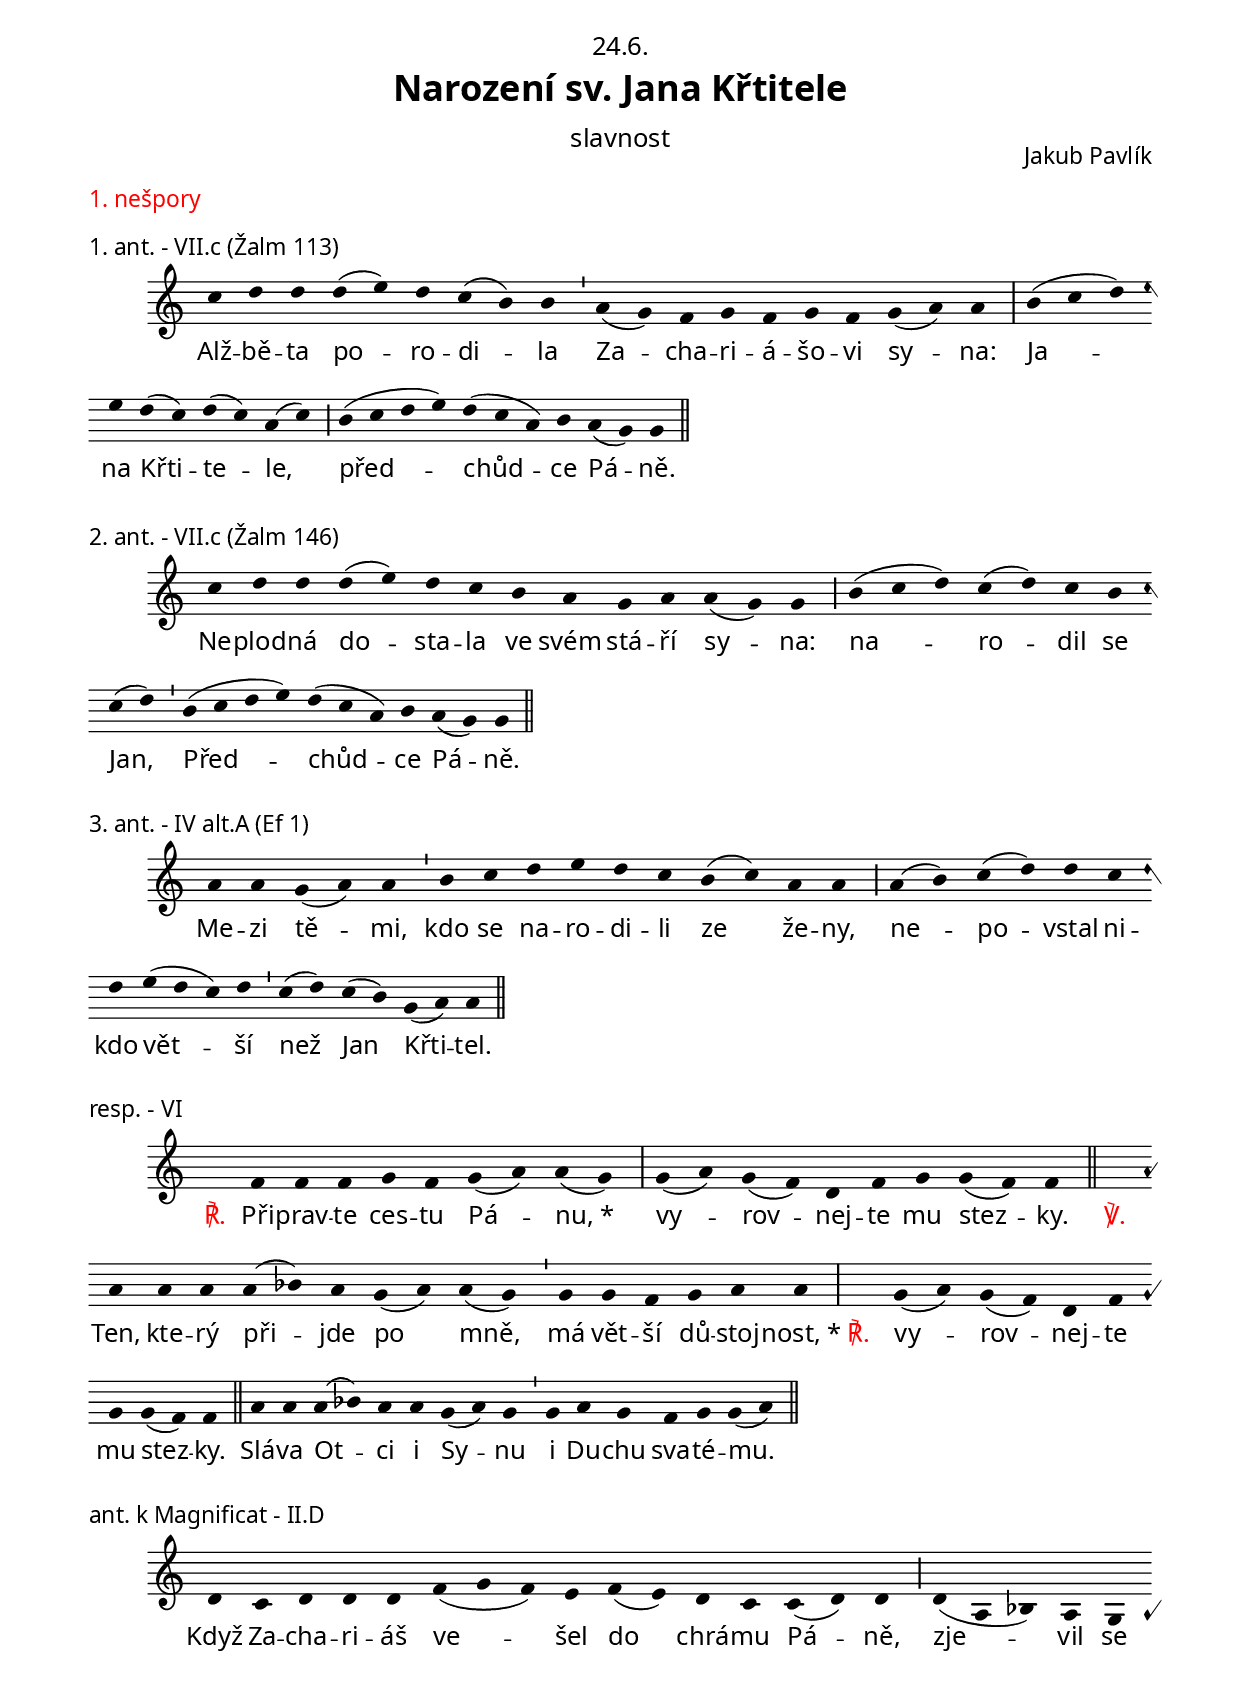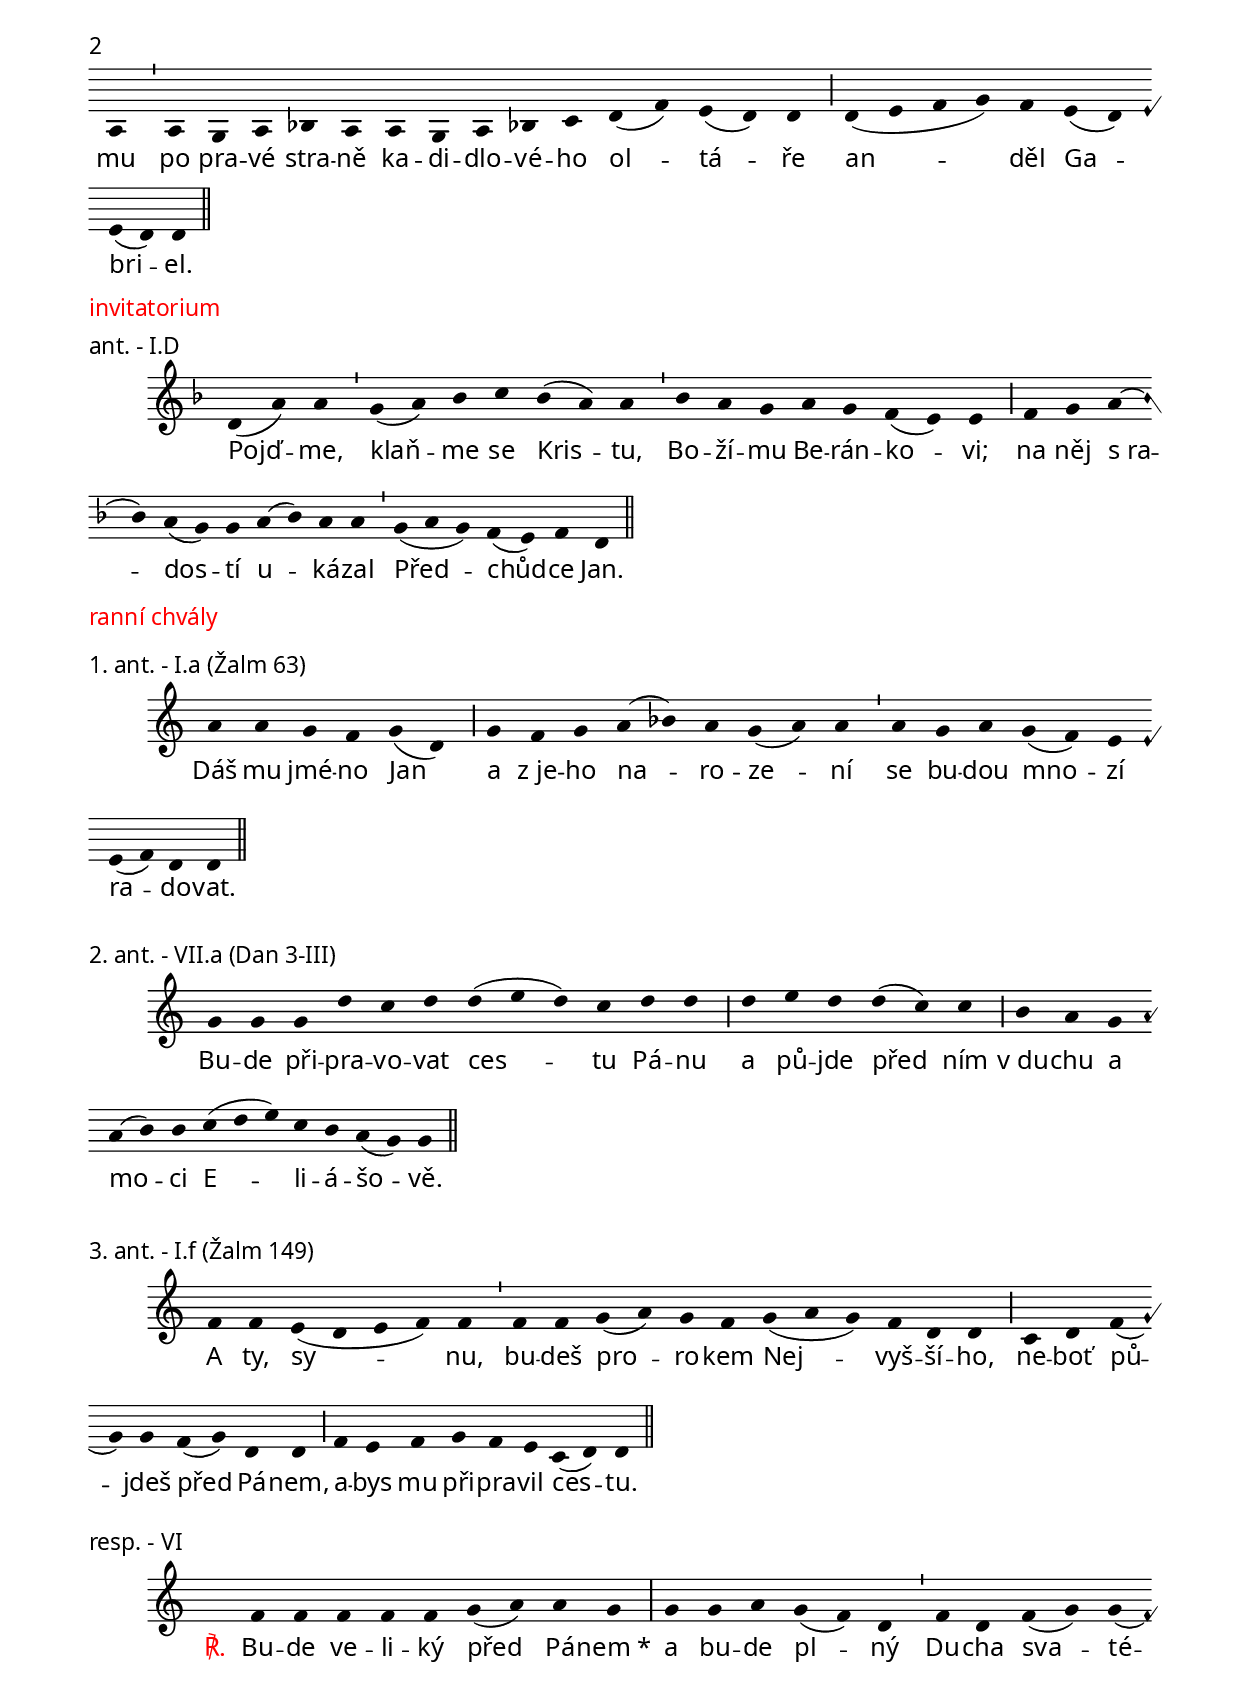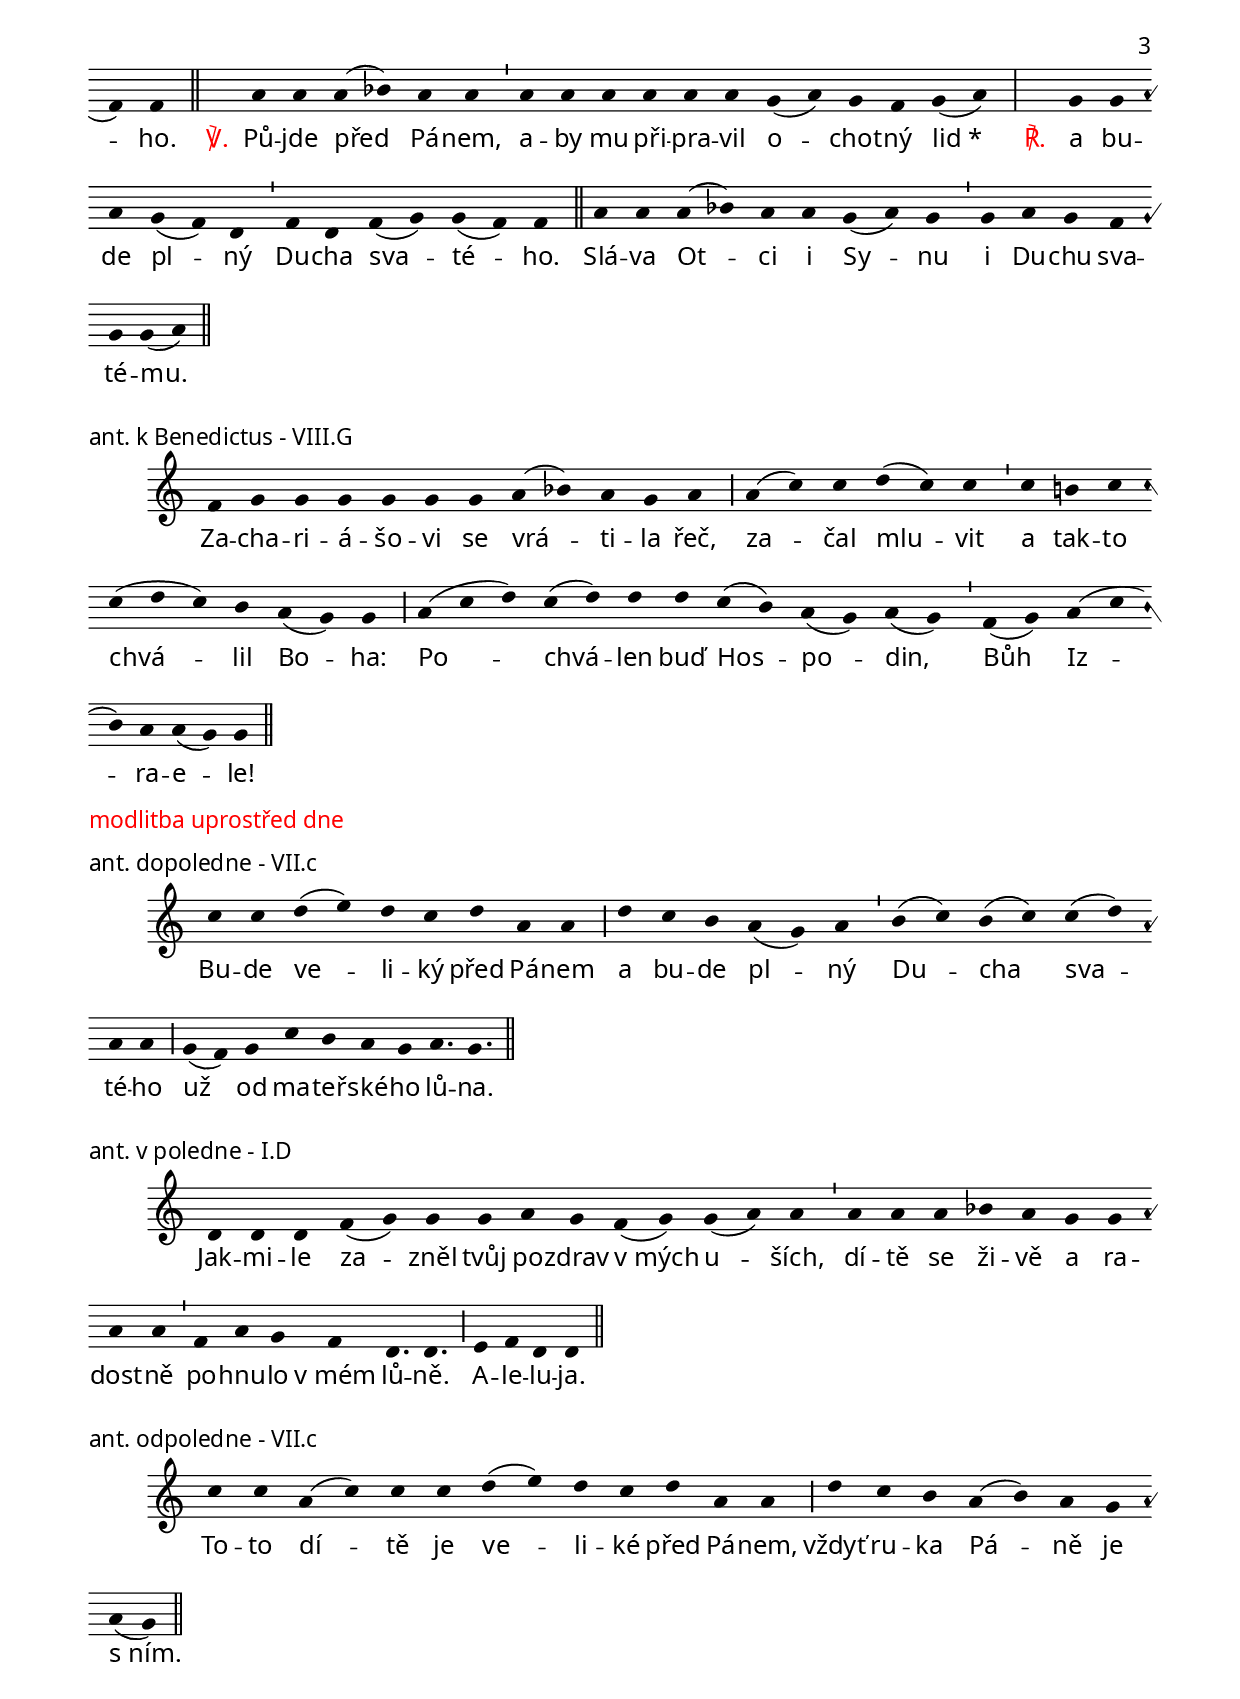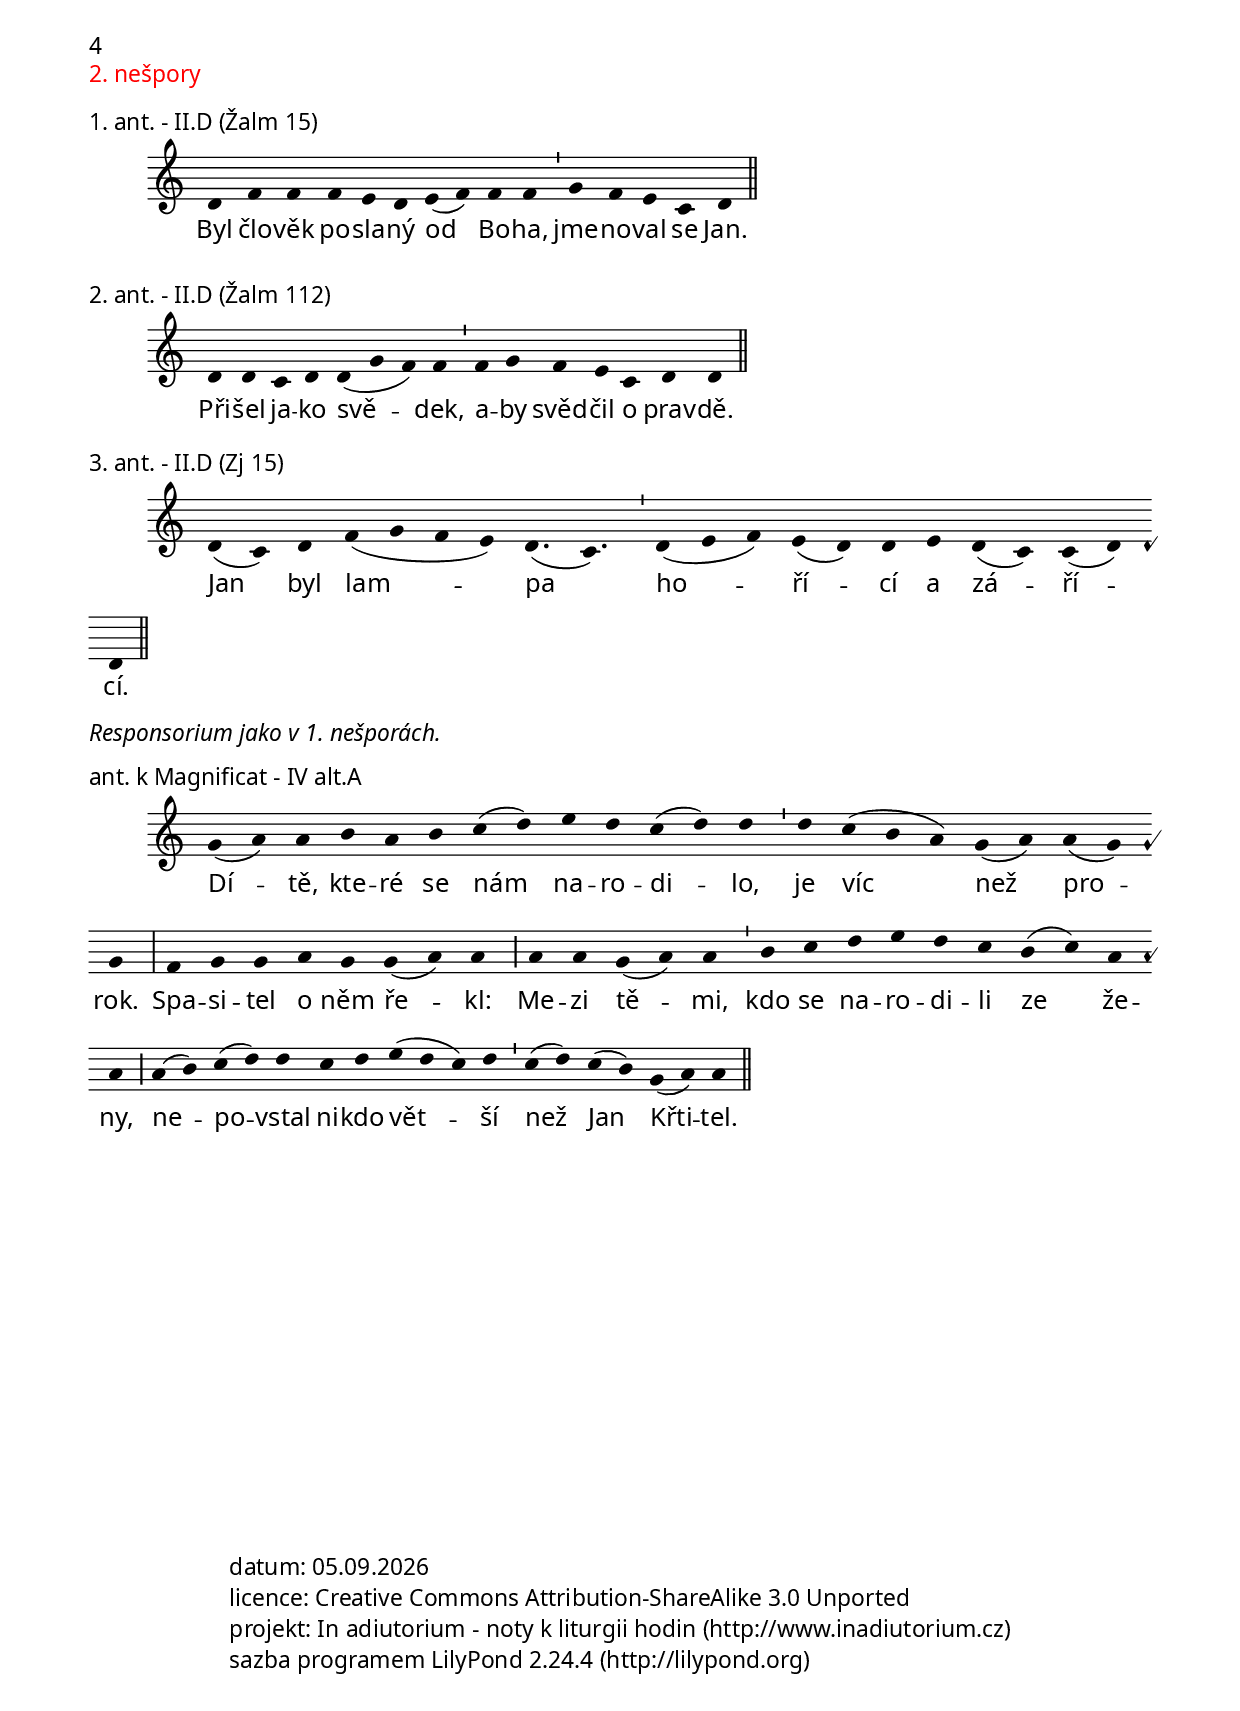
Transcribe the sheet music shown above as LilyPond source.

\version "2.15.37"

\include "../spolecne.ly"
\include "../dilyresponsorii.ly"

\header {
  title = \markup\titleSvatek
            "Narození sv. Jana Křtitele"
            slavnost
            24.6.
  composer = "Jakub Pavlík"
}



\markup {\nadpisHodinka {"1. nešpory"}}

\score {
  \relative c'' {
    \choralniRezim
    c4 d d d( e) d c( b) b \barMin a( g) f g f g f g( a) a \barMax
    b( c d) e d( c) d( c) a( c) \barMaior
    b( c d e) d( c a) b a( g) g \barFinalis
  }
  \addlyrics {
    Alž -- bě -- ta po -- ro -- di -- la Za -- cha -- ri -- á -- šo -- vi sy -- na:
    Ja -- na Křti -- te -- le,
    před -- chůd -- ce Pá -- ně.
  }
  \header {
    quid = "1. ant."
    modus = "VII"
    differentia = "c"
    psalmus = "Žalm 113"
    placet = "R - od _Zachariášovi_ dál hrůza"
    id = "1ne-a1"
    piece = \markup {\sestavTitulek}
  }
}

\score {
  \relative c'' {
    \choralniRezim
    c4 d d d( e) d c b a g a a( g) g \barMaior
    b( c d) c( d) c b c( d) \barMin
    b( c d e) d( c a) b a( g) g \barFinalis
  }
  \addlyrics {
    Ne -- plod -- ná do -- sta -- la ve svém stá -- ří sy -- na:
    na -- ro -- dil se Jan,
    Před -- chůd -- ce Pá -- ně.
  }
  \header {
    quid = "2. ant."
    modus = "VII"
    differentia = "c"
    psalmus = "Žalm 146"
    placet = "nic moc; po předělání předchozí zvážit, zda novou melodii zohlednit i zde"
    id = "1ne-a2"
    piece = \markup {\sestavTitulek}
  }
}

\score {
  \relative c'' {
    \choralniRezim
    a4 a g( a) a \barMin b c d e d c b( c) a a \barMaior
    a( b) c( d) d c d e( d c) d \barMin c( d) c( b) g( a) a \barFinalis
  }
  \addlyrics {
    Me -- zi tě -- mi, kdo se na -- ro -- di -- li ze že -- ny,
    ne -- po -- vstal ni -- kdo vět -- ší než Jan Křti -- tel.
  }
  \header {
    quid = "3. ant."
    modus = "IV alt"
    differentia = "A"
    psalmus = "Ef 1"
    placet = "_než Jan Křtitel_ působí těžkopádně"
    id = "1ne-a3"
    piece = \markup {\sestavTitulek}
  }
}

\score {
  \relative c' {
    \choralniRezim

    % R
    \neviditelna f
    f4 f f g f g( a) a( g) \barMax
    g( a) g( f) d f g g( f) f \barFinalis
    % V
    \neviditelna a
    a4 a a a( bes) a g( a) a( g) \barMin g g f g a a \barMax
    % R
    \neviditelna a
    g( a) g( f) d f g g( f) f \barFinalis
    % Slava
    \respVIdoxologie \barFinalis
  }
  \addlyrics {
    \Response Při -- prav -- te ces -- tu Pá -- nu,_*
    vy -- rov -- nej -- te mu stez -- ky.
    \Verse Ten, kte -- rý při -- jde po mně, má vět -- ší dů -- stoj -- nost,_*
    \Response vy -- rov -- nej -- te mu stez -- ky.
    \textRespDoxologie
  }
  \header {
    quid = "resp."
    modus = "VI"
    id = "1ne-resp"
    piece = \markup {\sestavTitulekResp}
  }
}

\score {
  \relative c' {
    \choralniRezim
    d4 c d d d f( g f) e f( e) d c c( d) d \barMaior
    d( a bes) a g a \barMin
    a g a bes a a g a bes c d( f) e( d) d \barMaior
    d( e f g) f e( d) e( d) d \barFinalis
  }
  \addlyrics {
    Když Za -- cha -- ri -- áš ve -- šel do chrá -- mu Pá -- ně,
    zje -- vil se mu
    po pra -- vé stra -- ně ka -- di -- dlo -- vé -- ho ol -- tá -- ře
    an -- děl Ga -- bri -- el.
  }
  \header {
    quid = "ant. k Magnificat"
    modus = "II"
    differentia = "D"
    psalmus = ""
    id = "1ne-amag"
    piece = \markup {\sestavTitulekBezZalmu}
  }
}

\markup {\nadpisHodinka {"invitatorium"}}

\score {
  \relative c' {
    \choralniRezim
    \key f \major
    d4( a') a \barMin g( a) bes c bes( a) a \barMin
    bes a g a g f( e) e \barMaior
    f g a( bes) a( g) g a( bes) a a \barMin
    g( a g) f( e) f d \barFinalis
  }
  \addlyrics {
    Pojď -- me, klaň -- me se Kris -- tu,
    Bo -- ží -- mu Be -- rán -- ko -- vi;
    na něj s_ra -- dos -- tí u -- ká -- zal
    Před -- chůd -- ce Jan.
  }
  \header {
    quid = "ant."
    modus = "I"
    differentia = "D"
    psalmus = ""
    id = "invit"
    piece = \markup {\sestavTitulekBezZalmu}
  }
}

\markup {\nadpisHodinka {"ranní chvály"}}

\score {
  \relative c'' {
    \choralniRezim
    a4 a g f g( d) \barMaior
    g f g a( bes) a g( a) a \barMin
    a g a g( f) e e( f) d d \barFinalis
  }
  \addlyrics {
    Dáš mu jmé -- no Jan
    a z_je -- ho na -- ro -- ze -- ní
    se bu -- dou mno -- zí ra -- do -- vat.
  }
  \header {
    quid = "1. ant."
    modus = "I"
    differentia = "a"
    psalmus = "Žalm 63"
    id = "rch-a1"
    piece = \markup {\sestavTitulek}
  }
}

\score {
  \relative c'' {
    \choralniRezim
    g4 g g d' c d d( e d) c d d \barMaior
    d e d d( c) c \barMaior
    b a g a( b) b c( d e) c b a( g) g \barFinalis
  }
  \addlyrics {
    Bu -- de při -- pra -- vo -- vat ces -- tu Pá -- nu
    a pů -- jde před ním
    v_du -- chu a mo -- ci E -- li -- á -- šo -- vě.
  }
  \header {
    quid = "2. ant."
    modus = "VII"
    differentia = "a"
    psalmus = "Dan 3-III"
    id = "rch-a2"
    piece = \markup {\sestavTitulek}
  }
}

\score {
  \relative c' {
    \choralniRezim
    f4 f e( d e f) f \barMin
    f f g( a) g f g( a g) f d d \barMaior
    c d f( g) g f( g) d d \barMaior
    f e f g f e c( d) d \barFinalis
  }
  \addlyrics {
    A ty, sy -- nu,
    bu -- deš pro -- ro -- kem Nej -- vyš -- ší -- ho,
    ne -- boť pů -- jdeš před Pá -- nem,
    a -- bys mu při -- pra -- vil ces -- tu.
  }
  \header {
    quid = "3. ant."
    modus = "I"
    differentia = "f"
    psalmus = "Žalm 149"
    id = "rch-a3"
    piece = \markup {\sestavTitulek}
  }
}

\score {
  \relative c' {
    \choralniRezim

    % R
    \neviditelna f
    f4 f f f f g( a) a g \barMax
    g g a g( f) d \barMin f d f( g) g( f) f \barFinalis
    % V
    \neviditelna a
    a4 a a( bes) a a \barMin a a a a a a g( a) g f g( a) \barMax
    % R
    \neviditelna a
    g g a g( f) d \barMin f d f( g) g( f) f \barFinalis
    % Slava
    \respVIdoxologie \barFinalis
  }
  \addlyrics {
    \Response Bu -- de ve -- li -- ký před Pá -- nem_*
    a bu -- de pl -- ný Du -- cha sva -- té -- ho.
    \Verse Pů -- jde před Pá -- nem,
    a -- by mu při -- pra -- vil o -- chot -- ný lid_*
    \Response a bu -- de pl -- ný Du -- cha sva -- té -- ho.
    \textRespDoxologie
  }
  \header {
    quid = "resp."
    modus = "VI"
    id = "rch-resp"
    piece = \markup {\sestavTitulekResp}
  }
}

\score {
  \relative c' {
    \choralniRezim
    f4 g g g g g g a( bes) a g a \barMaior
    a( c) c d( c) c \barMin c b! c c( d c) b a( g) g \barMaior
    a( c d) c( d) d d c( b) a( g) a( g) \barMin
    f( g) a( c b) a a( g) g \barFinalis
  }
  \addlyrics {
    Za -- cha -- ri -- á -- šo -- vi se vrá -- ti -- la řeč,
    % a on
    za -- čal mlu -- vit a tak -- to chvá -- lil Bo -- ha:
    Po -- chvá -- len buď Hos -- po -- din,
    Bůh Iz -- ra -- e -- le!
  }
  \header {
    quid = "ant. k Benedictus"
    modus = "VIII"
    differentia = "G"
    psalmus = ""
    id = "rch-aben"
    piece = \markup {\sestavTitulekBezZalmu}
  }
}

\markup {\nadpisHodinka {"modlitba uprostřed dne"}}

\score {
  \relative c'' {
    \choralniRezim
    c4 c d( e) d c d a a \barMaior
    d c b a( g) a \barMin b( c) b( c) c( d) a a \barMaior
    g( f) g c b a g a4. g \barFinalis
  }
  \addlyrics {
    Bu -- de ve -- li -- ký před Pá -- nem
    a bu -- de pl -- ný Du -- cha sva -- té -- ho
    už od ma -- teř -- ské -- ho lů -- na.
  }
  \header {
    quid = "ant. dopoledne"
    modus = "VII"
    differentia = "c"
    psalmus = ""
    id = "tercie"
    piece = \markup {\sestavTitulekBezZalmu}
  }
}

\score {
  \relative c' {
    \choralniRezim
    d4 d d f( g) g g a g f( g) g( a) a \barMin
    a a a bes a g g a a \barMin
    f a g f d4. d \barMaior

    e4 f d d \barFinalis
  }
  \addlyrics {
    Jak -- mi -- le za -- zněl tvůj po -- zdrav v_mých u -- ších,
    dí -- tě se ži -- vě a ra -- dost -- ně
    po -- hnu -- lo v_mém lů -- ně.

    A -- le -- lu -- ja.
  }
  \header {
    quid = "ant. v poledne"
    modus = "I"
    differentia = "D"
    psalmus = ""
    fons = "Navštívení P.M., 2. nešp., 2. ant. >> advent, předvánoční týden, 22.12., k Benedictus;"
    fial = "sanktoral/0531navstivenipm.ly#ne-a2"
    id = "sexta"
    piece = \markup {\sestavTitulekBezZalmu}
  }
}

\score {
  \relative c'' {
    \choralniRezim
    c4 c a( c) c c d( e) d c d a a \barMaior
    d c b a( b) a g a( g) \barFinalis
  }
  \addlyrics {
    To -- to dí -- tě je ve -- li -- ké před Pá -- nem,
    vždyť ru -- ka Pá -- ně je s_ním.
  }
  \header {
    quid = "ant. odpoledne"
    modus = "VII"
    differentia = "c"
    psalmus = ""
    id = "nona"
    piece = \markup {\sestavTitulekBezZalmu}
  }
}

\markup {\nadpisHodinka {"2. nešpory"}}

\score {
  \relative c' {
    \choralniRezim
    d4 f f f e d e( f) f f \barMin
    g f e c d \barFinalis
  }
  \addlyrics {
    Byl člo -- věk po -- sla -- ný od Bo -- ha,
    jme -- no -- val se Jan.
  }
  \header {
    quid = "1. ant."
    modus = "II"
    differentia = "D"
    psalmus = "Žalm 15"
    id = "2ne-a1"
    placet = "tyhle doslovně vytržené kousky nejsou samostatně pěkné"
    fons = "3. ne adventní, cyklus B, 1. nešp., k Magnificat; jen první půlka"
    fial = "antifony/advent_nedeleB.ly#iiimag1?cast"
    piece = \markup {\sestavTitulek}
  }
}

\score {
  \relative c' {
    \choralniRezim
    d4 d c d d( g f) f \barMin
    f g f e c d d \barFinalis
  }
  \addlyrics {
    Při -- šel ja -- ko svě -- dek,
    a -- by svěd -- čil o prav -- dě.
  }
  \header {
    quid = "2. ant."
    modus = "II"
    differentia = "D"
    psalmus = "Žalm 112"
    id = "2ne-a2"
    fons = "podle: 3. ne adventní, cyklus B, 1. nešp., k Magnificat; druhá půlka"
    fial = "antifony/advent_nedeleB.ly#iiimag1?cast"
    piece = \markup {\sestavTitulek}
  }
}

\score {
  \relative c' {
    \choralniRezim
    d4( c) d f( g f e) d4.( c) \barMin d4( e f) e( d) d e d( c) c( d) d \barFinalis
  }
  \addlyrics {
    Jan byl lam -- pa ho -- ří -- cí a zá -- ří -- cí.
  }
  \header {
    quid = "3. ant."
    modus = "II"
    differentia = "D"
    psalmus = "Zj 15"
    id = "2ne-a3"
    piece = \markup {\sestavTitulek}
  }
}

\markup\italic{Responsorium jako v 1. nešporách.}

\score {
  \relative c'' {
    \choralniRezim
    g( a) a b a b c( d) e d c( d) d \barMin
    d c( b a) g( a) a( g) g \barMax

    f g g a g g( a) a \barMaior

    a4 a g( a) a \barMin b c d e d c b( c) a a \barMaior
    a( b) c( d) d c d e( d c) d \barMin c( d) c( b) g( a) a \barFinalis
  }
  \addlyrics {
    Dí -- tě, kte -- ré se nám na -- ro -- di -- lo,
    je víc než pro -- rok.

    Spa -- si -- tel o něm ře -- kl:

    Me -- zi tě -- mi, kdo se na -- ro -- di -- li ze že -- ny,
    ne -- po -- vstal ni -- kdo vět -- ší než Jan Křti -- tel.
  }
  \header {
    quid = "ant. k Magnificat"
    modus = "IV alt"
    differentia = "A"
    psalmus = ""
    id = "2ne-amag"
    placet = "spojení převzaté části a přílepku nepůsobí příliš dobře"
    fons = "2. část viz 1. nešp, 3. ant."
    fial = "sanktoral/0624narozenikrtitele.ly#1ne-a3?cast"
    piece = \markup {\sestavTitulekBezZalmu}
  }
}